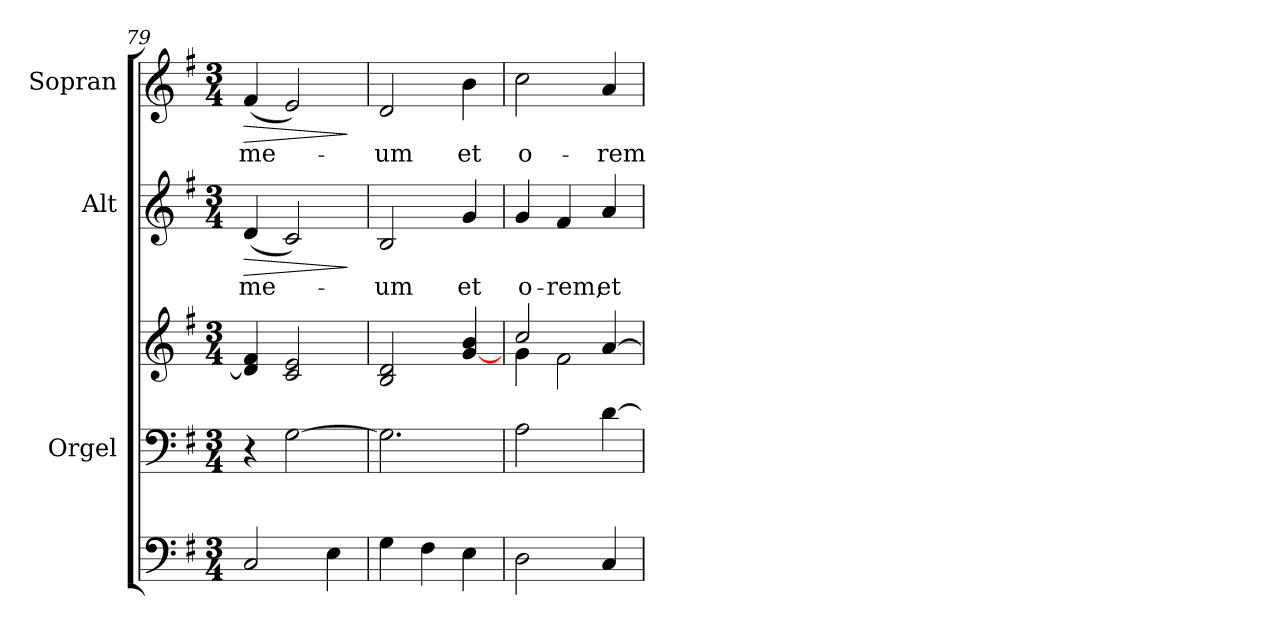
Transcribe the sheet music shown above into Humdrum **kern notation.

**kern	**kern	**kern	**kern	**text	**dynam	**kern	**text	**dynam
*part4	*part3	*part3	*part2	*part2	*part2	*part1	*part1	*part1
*staff5	*staff4	*staff3	*staff2	*staff2	*staff2	*staff1	*staff1	*staff1
*	*I"Orgel	*	*I"Alt	*	*	*I"Sopran	*	*
*	*I'Org.	*	*I'A.	*	*	*I'S.	*	*
*clefF4	*clefF4	*clefG2	*clefG2	*	*	*clefG2	*	*
*k[f#]	*k[f#]	*k[f#]	*k[f#]	*	*	*k[f#]	*	*
*G:	*G:	*G:	*G:	*	*	*G:	*	*
*M3/4	*M3/4	*M3/4	*M3/4	*	*	*M3/4	*	*
=79	=79	=79	=79	=79	=79	=79	=79	=79
!	!	!	!	!LO:LY:b	!LO:HP:b	!	!LO:LY:b	!LO:HP:b
2C/	4r	4d/] 4f#/	(<4d/	me-	>	(<4f#/	me-	>
.	[2G\	2c/ 2e/	2c/)	.	.	2e/)	.	.
4E\	.	.	.	.	.	.	.	.
.	.	.	.	.	]	.	.	]
=80	=80	=80	=80	=80	=80	=80	=80	=80
!	!	!	!	!LO:LY:b	!	!	!LO:LY:b	!
4G\	2.G\]	2B/ 2d/	2B/	-um	.	2d/	-um	.
4F#\	.	.	.	.	.	.	.	.
!	!	!	!	!LO:LY:b	!	!	!LO:LY:b	!
4E\	.	[4g/ 4b/	4g/	et	.	4b\	et	.
=81	=81	=81	=81	=81	=81	=81	=81	=81
*	*	*^	*	*	*	*	*	*
!	!	!	!	!	!LO:LY:b	!	!	!LO:LY:b	!
2D\	2A\	2cc/	4g\	4g/	o-	.	2cc\	o-	.
!	!	!	!	!	!LO:LY:b	!	!	!	!
.	.	.	2f#\	4f#/	-rem,	.	.	.	.
!	!	!	!	!	!LO:LY:b	!	!	!LO:LY:b	!
4C/	[4d\	[>4a/	.	4a/	et	.	4a/	-rem	.
*	*	*v	*v	*	*	*	*	*	*
=	=	=	=	=	=	=	=	=
*-	*-	*-	*-	*-	*-	*-	*-	*-
